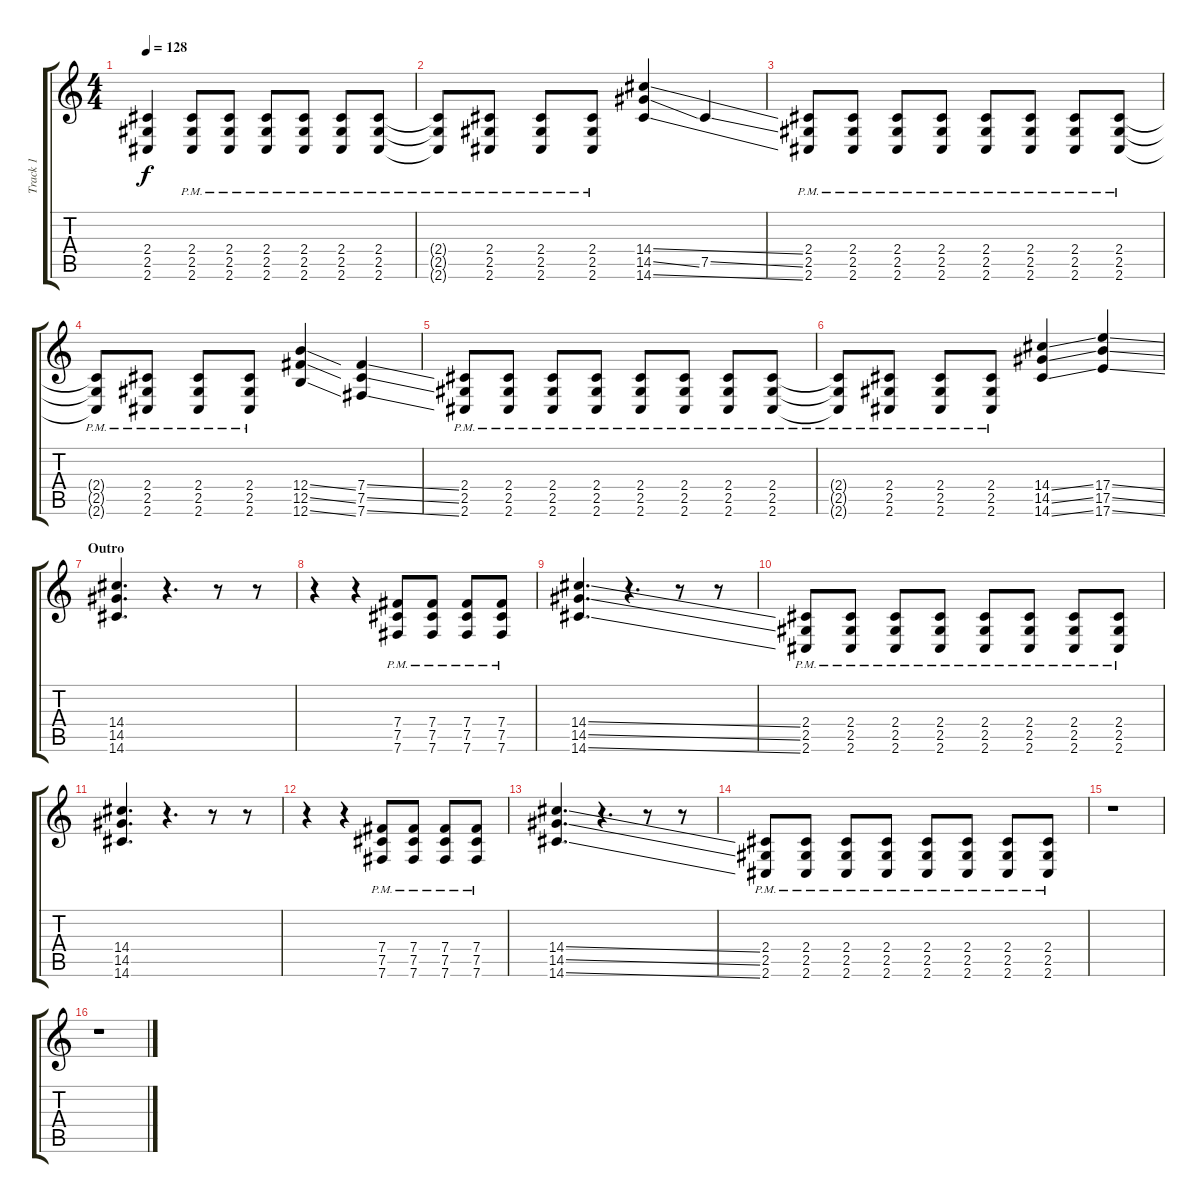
\track ("Track 1" "Track 1") {instrument distortionguitar}
\staff {score tabs}
\tuning (Db4 Ab3 E3 B2 Gb2 B1) {hide}
\ts (4 4)
\tempo 128
\clef g2
\ks c
(2.4 2.5 2.6).4{dy f} (2.4{pm} 2.5{pm} 2.6{pm}).8 (2.4{pm} 2.5{pm} 2.6{pm}).8 (2.4{pm} 2.5{pm} 2.6{pm}).8 (2.4{pm} 2.5{pm} 2.6{pm}).8 (2.4{pm} 2.5{pm} 2.6{pm}).8 (2.4{pm} 2.5{pm} 2.6{pm}).8 |
(2.4{pm t} 2.5{pm t} 2.6{pm t}).8 (2.4{pm} 2.5{pm} 2.6{pm}).8 (2.4{pm} 2.5{pm} 2.6{pm}).8 (2.4{pm} 2.5{pm} 2.6{pm}).8 (14.4{ss} 14.5{ss} 14.6{ss}).4 7.5{ss}.4 |
(2.4{pm} 2.5{pm} 2.6{pm}).8 (2.4{pm} 2.5{pm} 2.6{pm}).8 (2.4{pm} 2.5{pm} 2.6{pm}).8 (2.4{pm} 2.5{pm} 2.6{pm}).8 (2.4{pm} 2.5{pm} 2.6{pm}).8 (2.4{pm} 2.5{pm} 2.6{pm}).8 (2.4{pm} 2.5{pm} 2.6{pm}).8 (2.4{pm} 2.5{pm} 2.6{pm}).8 |
(2.4{pm t} 2.5{pm t} 2.6{pm t}).8 (2.4{pm} 2.5{pm} 2.6{pm}).8 (2.4{pm} 2.5{pm} 2.6{pm}).8 (2.4{pm} 2.5{pm} 2.6{pm}).8 (12.4{ss} 12.5{ss} 12.6{ss}).4 (7.4{ss} 7.5{ss} 7.6{ss}).4 |
(2.4{pm} 2.5{pm} 2.6{pm}).8 (2.4{pm} 2.5{pm} 2.6{pm}).8 (2.4{pm} 2.5{pm} 2.6{pm}).8 (2.4{pm} 2.5{pm} 2.6{pm}).8 (2.4{pm} 2.5{pm} 2.6{pm}).8 (2.4{pm} 2.5{pm} 2.6{pm}).8 (2.4{pm} 2.5{pm} 2.6{pm}).8 (2.4{pm} 2.5{pm} 2.6{pm}).8 |
(2.4{pm t} 2.5{pm t} 2.6{pm t}).8 (2.4{pm} 2.5{pm} 2.6{pm}).8 (2.4{pm} 2.5{pm} 2.6{pm}).8 (2.4{pm} 2.5{pm} 2.6{pm}).8 (14.4{ss} 14.5{ss} 14.6{ss}).4 (17.4{ss} 17.5{ss} 17.6{ss}).4 |
\section ("" "Outro")
(14.4 14.5 14.6).4{d} r.4{d} r.8 r.8 |
r.4 r.4 (7.4{pm} 7.5{pm} 7.6{pm}).8 (7.4{pm} 7.5{pm} 7.6{pm}).8 (7.4{pm} 7.5{pm} 7.6{pm}).8 (7.4{pm} 7.5{pm} 7.6{pm}).8 |
(14.4{ss} 14.5{ss} 14.6{ss}).4{d} r.4{d} r.8 r.8 |
(2.4{pm} 2.5{pm} 2.6{pm}).8 (2.4{pm} 2.5{pm} 2.6{pm}).8 (2.4{pm} 2.5{pm} 2.6{pm}).8 (2.4{pm} 2.5{pm} 2.6{pm}).8 (2.4{pm} 2.5{pm} 2.6{pm}).8 (2.4{pm} 2.5{pm} 2.6{pm}).8 (2.4{pm} 2.5{pm} 2.6{pm}).8 (2.4{pm} 2.5{pm} 2.6{pm}).8 |
(14.4 14.5 14.6).4{d} r.4{d} r.8 r.8 |
r.4 r.4 (7.4{pm} 7.5{pm} 7.6{pm}).8 (7.4{pm} 7.5{pm} 7.6{pm}).8 (7.4{pm} 7.5{pm} 7.6{pm}).8 (7.4{pm} 7.5{pm} 7.6{pm}).8 |
(14.4{ss} 14.5{ss} 14.6{ss}).4{d} r.4{d} r.8 r.8 |
(2.4{pm} 2.5{pm} 2.6{pm}).8 (2.4{pm} 2.5{pm} 2.6{pm}).8 (2.4{pm} 2.5{pm} 2.6{pm}).8 (2.4{pm} 2.5{pm} 2.6{pm}).8 (2.4{pm} 2.5{pm} 2.6{pm}).8 (2.4{pm} 2.5{pm} 2.6{pm}).8 (2.4{pm} 2.5{pm} 2.6{pm}).8 (2.4{pm} 2.5{pm} 2.6{pm}).8 |
r.1 |
r.1
